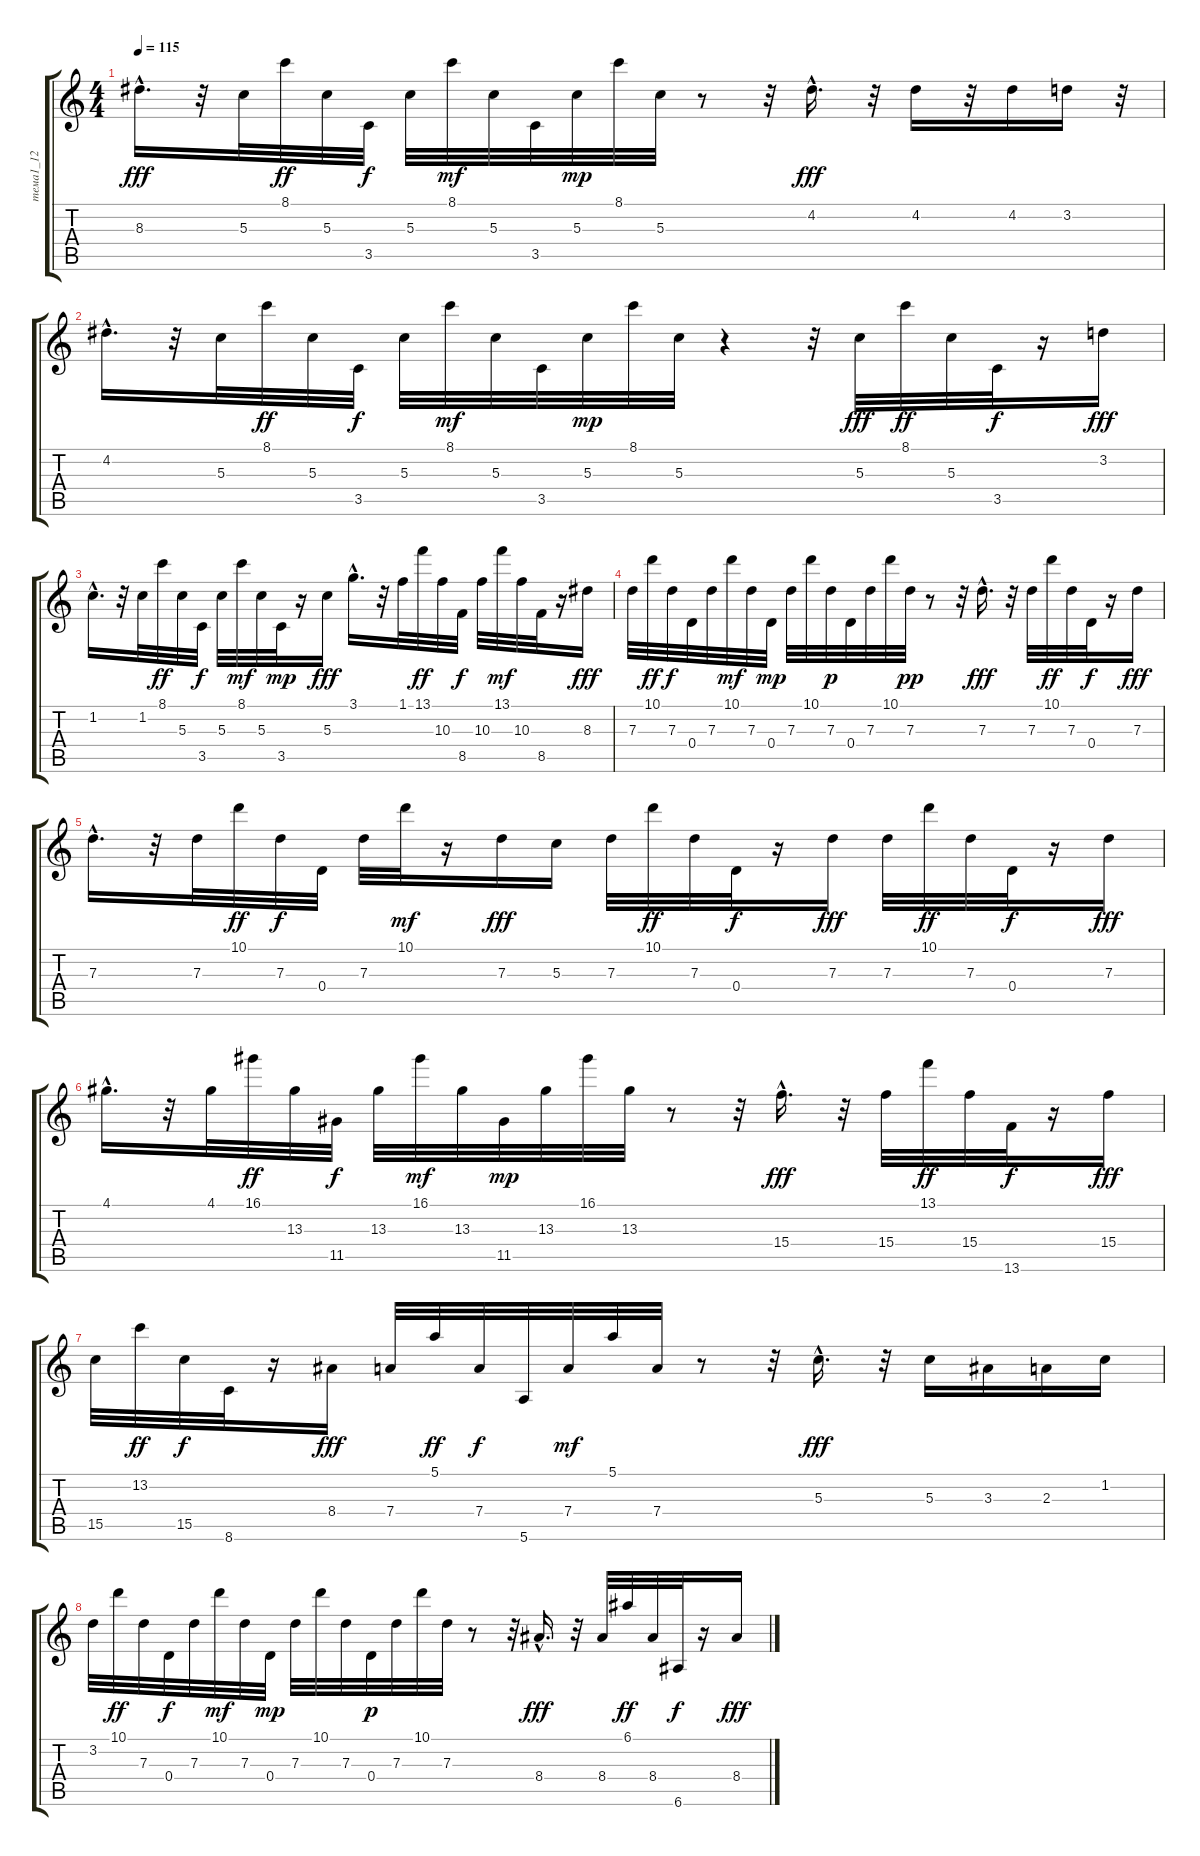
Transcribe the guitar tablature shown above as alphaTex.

\track ("тема1_12" "тема1_12") {instrument overdrivenguitar}
\staff {score tabs}
\tuning (E4 B3 G3 D3 A2 E2) {hide}
\ts (4 4)
\tempo 115
\clef g2
\ks c
8.3{hac}.16{d dy fff} r.32 5.3.32 8.1.32{dy ff} 5.3.32 3.5.32{dy f} 5.3.32 8.1.32{dy mf} 5.3.32 3.5.32 5.3.32{dy mp} 8.1.32 5.3.32 r.8 r.32 4.2{hac}.16{d dy fff} r.32 4.2.16 r.32 4.2.16 3.2.16 r.32 |
4.2{hac}.16{d} r.32 5.3.32 8.1.32{dy ff} 5.3.32 3.5.32{dy f} 5.3.32 8.1.32{dy mf} 5.3.32 3.5.32 5.3.32{dy mp} 8.1.32 5.3.32 r.4 r.32 5.3.32{dy fff} 8.1.32{dy ff} 5.3.32 3.5.32{dy f} r.16 3.2.16{dy fff} |
1.2{hac}.16{d} r.32 1.2.32 8.1.32{dy ff} 5.3.32 3.5.32{dy f} 5.3.32 8.1.32{dy mf} 5.3.32 3.5.32{dy mp} r.16 5.3.16{dy fff} 3.1{hac}.16{d} r.32 1.1.32 13.1.32{dy ff} 10.3.32 8.5.32{dy f} 10.3.32 13.1.32{dy mf} 10.3.32 8.5.32 r.16 8.3.16{dy fff} |
7.3.32 10.1.32{dy ff} 7.3.32{dy f} 0.4.32 7.3.32 10.1.32{dy mf} 7.3.32 0.4.32{dy mp} 7.3.32 10.1.32 7.3.32{dy p} 0.4.32 7.3.32 10.1.32 7.3.32{dy pp} r.8 r.32 7.3{hac}.16{d dy fff} r.32 7.3.32 10.1.32{dy ff} 7.3.32 0.4.32{dy f} r.16 7.3.16{dy fff} |
7.3{hac}.16{d} r.32 7.3.32 10.1.32{dy ff} 7.3.32{dy f} 0.4.32 7.3.32 10.1.32{dy mf} r.16 7.3.16{dy fff} 5.3.16 7.3.32 10.1.32{dy ff} 7.3.32 0.4.32{dy f} r.16 7.3.16{dy fff} 7.3.32 10.1.32{dy ff} 7.3.32 0.4.32{dy f} r.16 7.3.16{dy fff} |
4.1{hac}.16{d} r.32 4.1.32{balance 0} 16.1.32{dy ff} 13.3.32 11.5.32{dy f} 13.3.32 16.1.32{dy mf} 13.3.32 11.5.32{dy mp} 13.3.32 16.1.32 13.3.32 r.8 r.32 15.4{hac}.16{d dy fff balance 8} r.32 15.4.32 13.1.32{dy ff} 15.4.32 13.6.32{dy f} r.16 15.4.16{dy fff} |
15.5.32 13.2.32{dy ff} 15.5.32{dy f} 8.6.32 r.16 8.4.16{dy fff} 7.4.32 5.1.32{dy ff} 7.4.32{dy f} 5.6.32 7.4.32{dy mf} 5.1.32 7.4.32 r.8 r.32 5.3{hac}.16{d dy fff} r.32 5.3.16 3.3.16 2.3.16 1.2.16 |
3.2.32 10.1.32{dy ff} 7.3.32 0.4.32{dy f} 7.3.32 10.1.32{dy mf} 7.3.32 0.4.32{dy mp} 7.3.32 10.1.32 7.3.32 0.4.32{dy p} 7.3.32 10.1.32 7.3.32 r.8 r.32 8.4{hac}.16{d dy fff} r.32 8.4.32 6.1.32{dy ff} 8.4.32 6.6.32{dy f} r.16 8.4.16{dy fff}
